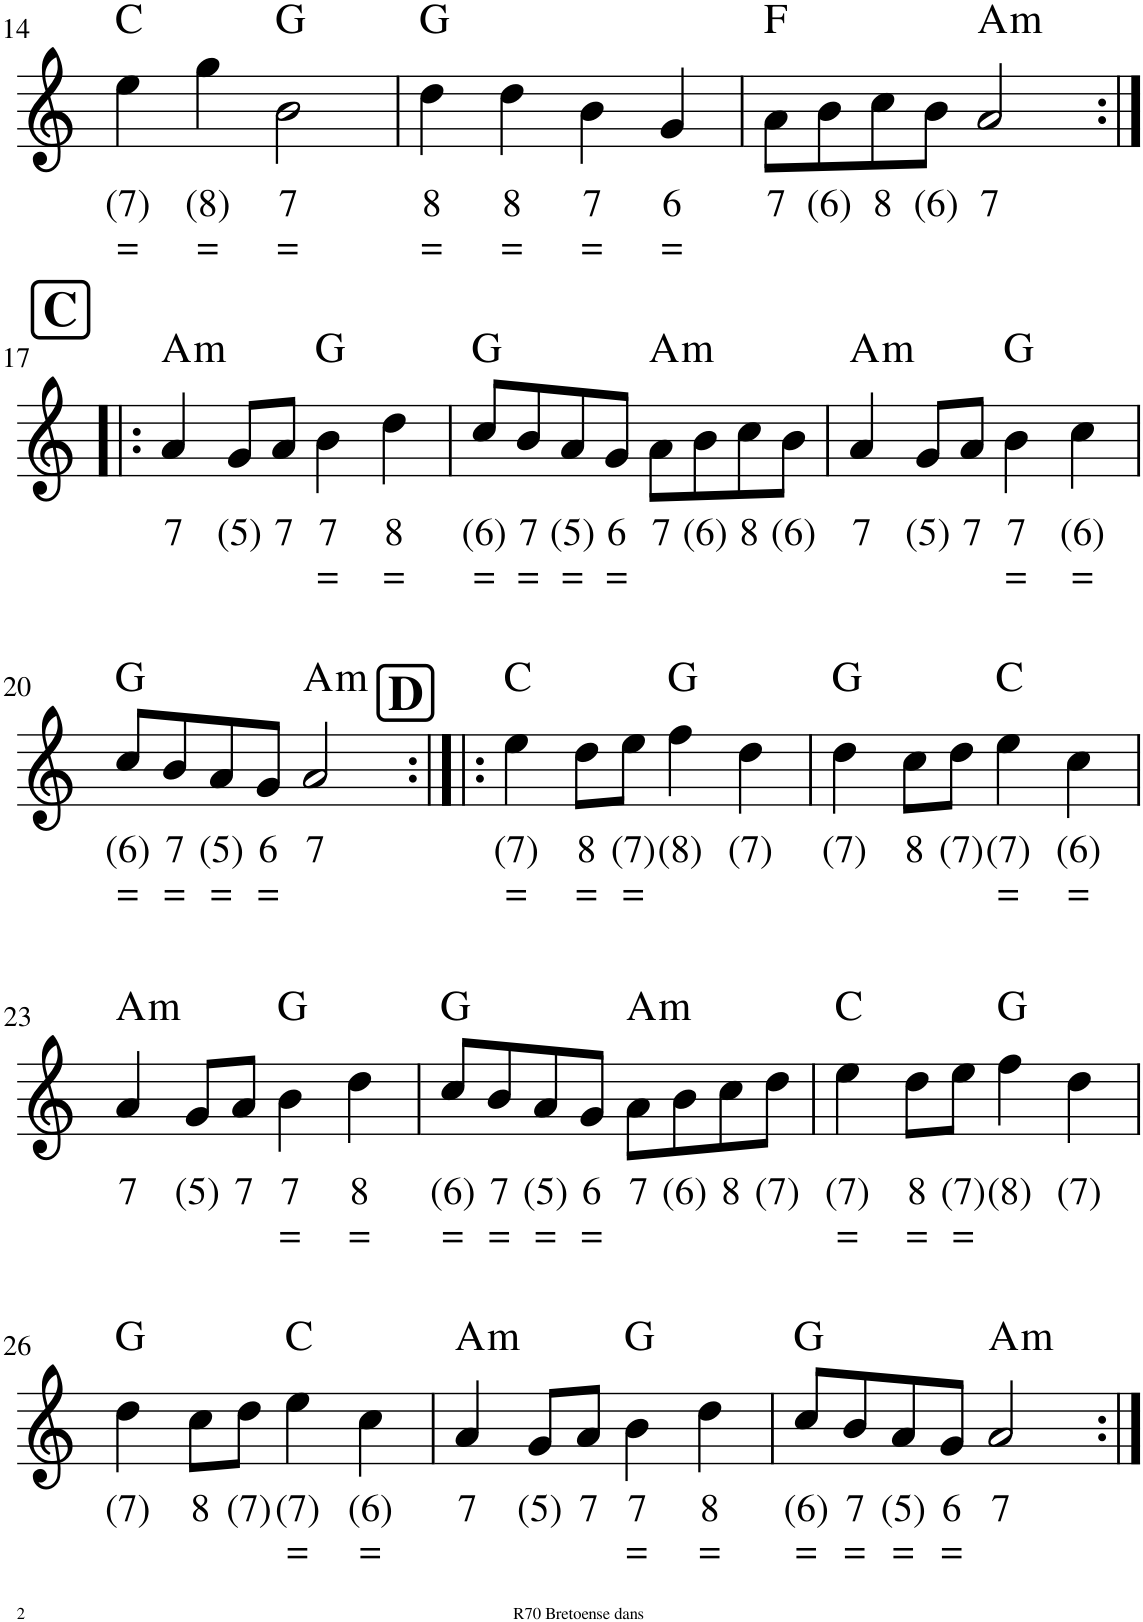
**kern	**text	**text	**harte
*part1	*part1	*part1	*part1
*staff1	*staff1	*staff1	*
*I"Stem	*	*	*
!!LO:PB:g=z
*clefG2	*	*	*
*k[]	*	*	*
*M4/4	*	*	*
=14	=14	=14	=14
!	!LO:LY:b	!LO:LY:b	!
4ee\	(7)	=	C:maj
!	!LO:LY:b	!LO:LY:b	!
4gg\	(8)	=	.
!	!LO:LY:b	!LO:LY:b	!
2b\	7	=	G:maj
=15	=15	=15	=15
!	!LO:LY:b	!LO:LY:b	!
4dd\	8	=	G:maj
!	!LO:LY:b	!LO:LY:b	!
4dd\	8	=	.
!	!LO:LY:b	!LO:LY:b	!
4b\	7	=	.
!	!LO:LY:b	!LO:LY:b	!
4g/	6	=	.
=16	=16	=16	=16
!	!LO:LY:b	!	!
8a\L	7	.	F:maj
!	!LO:LY:b	!	!
8b\	(6)	.	.
!	!LO:LY:b	!	!
8cc\	8	.	.
!	!LO:LY:b	!	!
8b\J	(6)	.	.
!	!LO:LY:b	!	!LO:H:kt=m
2a/	7	.	A:min
!!LO:LB:g=z
!!LO:REH:place=s1:a:B:cj:fs=14:t=C
=17:|!|:	=17:|!|:	=17:|!|:	=17:|!|:
!	!LO:LY:b	!	!LO:H:kt=m
4a/	7	.	A:min
!	!LO:LY:b	!	!
8g/L	(5)	.	.
!	!LO:LY:b	!	!
8a/J	7	.	.
!	!LO:LY:b	!LO:LY:b	!
4b\	7	=	G:maj
!	!LO:LY:b	!LO:LY:b	!
4dd\	8	=	.
=18	=18	=18	=18
!	!LO:LY:b	!LO:LY:b	!
8cc/L	(6)	=	G:maj
!	!LO:LY:b	!LO:LY:b	!
8b/	7	=	.
!	!LO:LY:b	!LO:LY:b	!
8a/	(5)	=	.
!	!LO:LY:b	!LO:LY:b	!
8g/J	6	=	.
!	!LO:LY:b	!	!LO:H:kt=m
8a\L	7	.	A:min
!	!LO:LY:b	!	!
8b\	(6)	.	.
!	!LO:LY:b	!	!
8cc\	8	.	.
!	!LO:LY:b	!	!
8b\J	(6)	.	.
=19	=19	=19	=19
!	!LO:LY:b	!	!LO:H:kt=m
4a/	7	.	A:min
!	!LO:LY:b	!	!
8g/L	(5)	.	.
!	!LO:LY:b	!	!
8a/J	7	.	.
!	!LO:LY:b	!LO:LY:b	!
4b\	7	=	G:maj
!	!LO:LY:b	!LO:LY:b	!
4cc\	(6)	=	.
!!LO:LB:g=z
=20	=20	=20	=20
!	!LO:LY:b	!LO:LY:b	!
8cc/L	(6)	=	G:maj
!	!LO:LY:b	!LO:LY:b	!
8b/	7	=	.
!	!LO:LY:b	!LO:LY:b	!
8a/	(5)	=	.
!	!LO:LY:b	!LO:LY:b	!
8g/J	6	=	.
!	!LO:LY:b	!	!LO:H:kt=m
2a/	7	.	A:min
!!LO:REH:place=s1:a:B:cj:fs=14:t=D
=21:|!|:	=21:|!|:	=21:|!|:	=21:|!|:
!	!LO:LY:b	!LO:LY:b	!
4ee\	(7)	=	C:maj
!	!LO:LY:b	!LO:LY:b	!
8dd\L	8	=	.
!	!LO:LY:b	!LO:LY:b	!
8ee\J	(7)	=	.
!	!LO:LY:b	!	!
4ff\	(8)	.	G:maj
!	!LO:LY:b	!	!
4dd\	(7)	.	.
=22	=22	=22	=22
!	!LO:LY:b	!	!
4dd\	(7)	.	G:maj
!	!LO:LY:b	!	!
8cc\L	8	.	.
!	!LO:LY:b	!	!
8dd\J	(7)	.	.
!	!LO:LY:b	!LO:LY:b	!
4ee\	(7)	=	C:maj
!	!LO:LY:b	!LO:LY:b	!
4cc\	(6)	=	.
!!LO:LB:g=z
=23	=23	=23	=23
!	!LO:LY:b	!	!LO:H:kt=m
4a/	7	.	A:min
!	!LO:LY:b	!	!
8g/L	(5)	.	.
!	!LO:LY:b	!	!
8a/J	7	.	.
!	!LO:LY:b	!LO:LY:b	!
4b\	7	=	G:maj
!	!LO:LY:b	!LO:LY:b	!
4dd\	8	=	.
=24	=24	=24	=24
!	!LO:LY:b	!LO:LY:b	!
8cc/L	(6)	=	G:maj
!	!LO:LY:b	!LO:LY:b	!
8b/	7	=	.
!	!LO:LY:b	!LO:LY:b	!
8a/	(5)	=	.
!	!LO:LY:b	!LO:LY:b	!
8g/J	6	=	.
!	!LO:LY:b	!	!LO:H:kt=m
8a\L	7	.	A:min
!	!LO:LY:b	!	!
8b\	(6)	.	.
!	!LO:LY:b	!	!
8cc\	8	.	.
!	!LO:LY:b	!	!
8dd\J	(7)	.	.
=25	=25	=25	=25
!	!LO:LY:b	!LO:LY:b	!
4ee\	(7)	=	C:maj
!	!LO:LY:b	!LO:LY:b	!
8dd\L	8	=	.
!	!LO:LY:b	!LO:LY:b	!
8ee\J	(7)	=	.
!	!LO:LY:b	!	!
4ff\	(8)	.	G:maj
!	!LO:LY:b	!	!
4dd\	(7)	.	.
!!LO:LB:g=z
=26	=26	=26	=26
!	!LO:LY:b	!	!
4dd\	(7)	.	G:maj
!	!LO:LY:b	!	!
8cc\L	8	.	.
!	!LO:LY:b	!	!
8dd\J	(7)	.	.
!	!LO:LY:b	!LO:LY:b	!
4ee\	(7)	=	C:maj
!	!LO:LY:b	!LO:LY:b	!
4cc\	(6)	=	.
=27	=27	=27	=27
!	!LO:LY:b	!	!LO:H:kt=m
4a/	7	.	A:min
!	!LO:LY:b	!	!
8g/L	(5)	.	.
!	!LO:LY:b	!	!
8a/J	7	.	.
!	!LO:LY:b	!LO:LY:b	!
4b\	7	=	G:maj
!	!LO:LY:b	!LO:LY:b	!
4dd\	8	=	.
=28	=28	=28	=28
!	!LO:LY:b	!LO:LY:b	!
8cc/L	(6)	=	G:maj
!	!LO:LY:b	!LO:LY:b	!
8b/	7	=	.
!	!LO:LY:b	!LO:LY:b	!
8a/	(5)	=	.
!	!LO:LY:b	!LO:LY:b	!
8g/J	6	=	.
!	!LO:LY:b	!	!LO:H:kt=m
2a/	7	.	A:min
=:|!	=:|!	=:|!	=:|!
*-	*-	*-	*-
